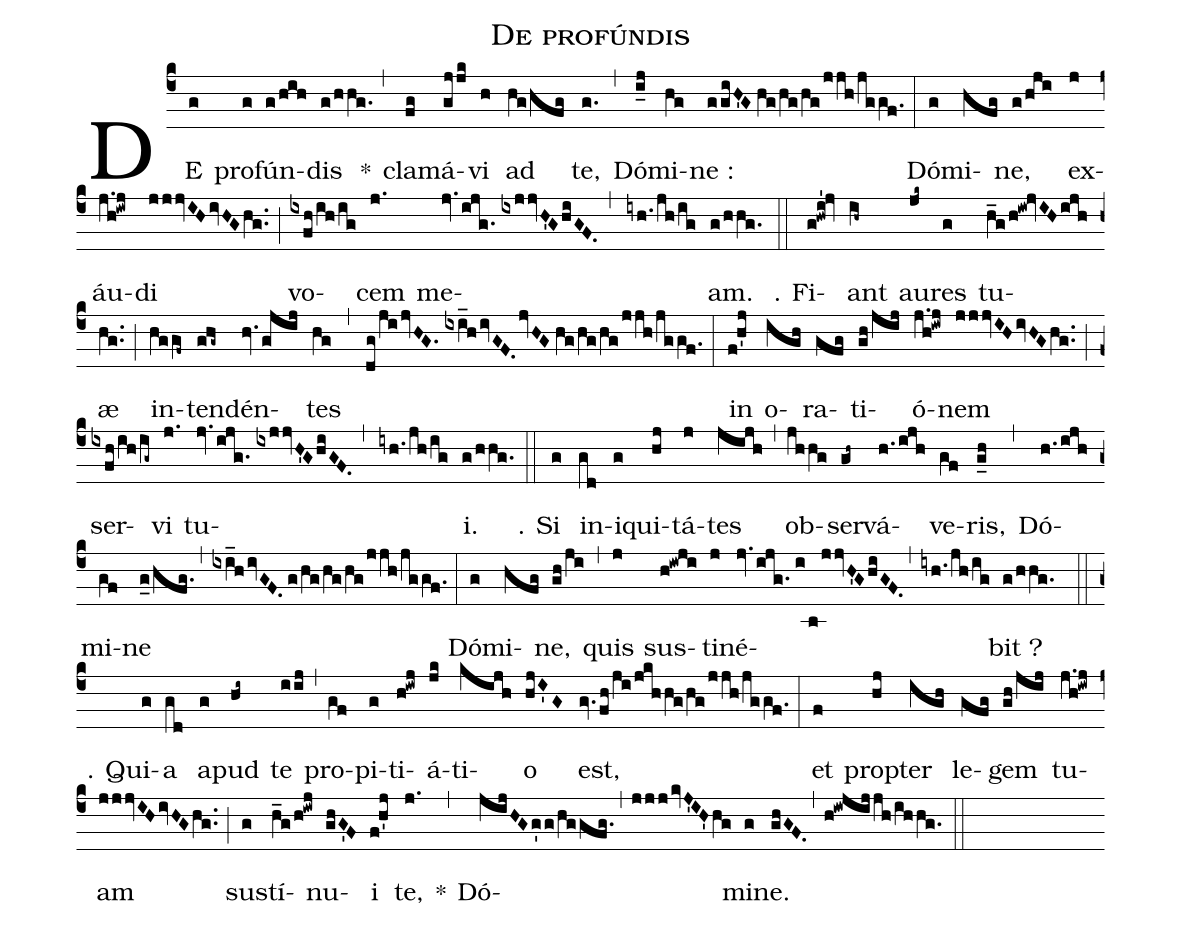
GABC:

name:De profúndis;
%%
(c4) DE(g) pro(g)fún(g/hih)dis(g/hhg.) *(,)
cla(fg)má(gjjk)vi(h) ad(hg/hfg) te,(g.) (,)
Dó(i_j)mi(hg)ne :(ggiH'G//hg/hg/hg/jjh/jggf.) (:)
Dó(g)mi(hfg)ne,(g/hji) ex(j)áu(j.h!iwj)di(jjjvIHivHGhg..) (;)
vo(ixfh/ih/ig)cem(j.) me(jv.ijg.//ixjjvH'GhiGF.,iyh./jh/ig)am.(g/hhg.) (::)

℣. Fi(g!hwi'!jv)ant(ih~) au(jk~)res(g) tu(h_g/h!iw!jvIHijh)æ(hg..) (;)
in(hggf~)ten(ghg~)dén(hv.gjij)tes(hg,dg/jijvHG.//ixi_hivGF.jvHG//hg/hg/hg/jjh/jggf.) (:)
in(f!h'j) o(igh)ra(gfg)ti(gh/jij)ó(j.h!iwj)nem(jjjvIHivHGhg..) (;)
ser(ixfh/ih/ig~)vi(j.) tu(jv.ijg.//ixjjvH'GhiGF.,iyh./jh/ig)i.(g/hhg.) (::)

℣. Si(g) in(gd)i(g)qui(hj)tá(j)tes(jijh) (,)
ob(jhhg)ser(gh~)vá(h.!/ijh)ve(gf)ris,(g_h) (,)
Dó(h.!/ijh)mi(gf)ne(g_0/hfg.,ixi_hivGF.//g/hg/hg/hg/jjh/jggf.) (:)
Dó(g)mi(hfg)ne,(gh/ji) (,)
quis(j) sus(h!iwji)ti(j)né(jv.ijg.//ibjjvH'GhiGF.,iyh.!/jh!/ig)bit ?(g!/hhg.) (::)

℣. Qui(g)a(gd) a(g)pud(hi~) te(iij) (,)
pro(gf)pi(g)ti(h!iwj)á(jk)ti(kijh)o(hjI'G) est,(gv.fh/ji/jkhhg/hg/jjh/jggf.) (:)
et(f) pro(hj)pter(igh) le(gfg)gem(gh/jij) tu(j.h!iwj)am(jjjvIHivHGhg..) (;)
sus(g)tí(h_g/h!iwj)nu(ghG'F)i(f!h'j) te,(j.) *(,)
Dó(jijHGg'g/hggfg.,jjjkvJ'IH'hg)mi(g)ne.(ghGF.,h!iwjijjh/ihhg.) (::)
